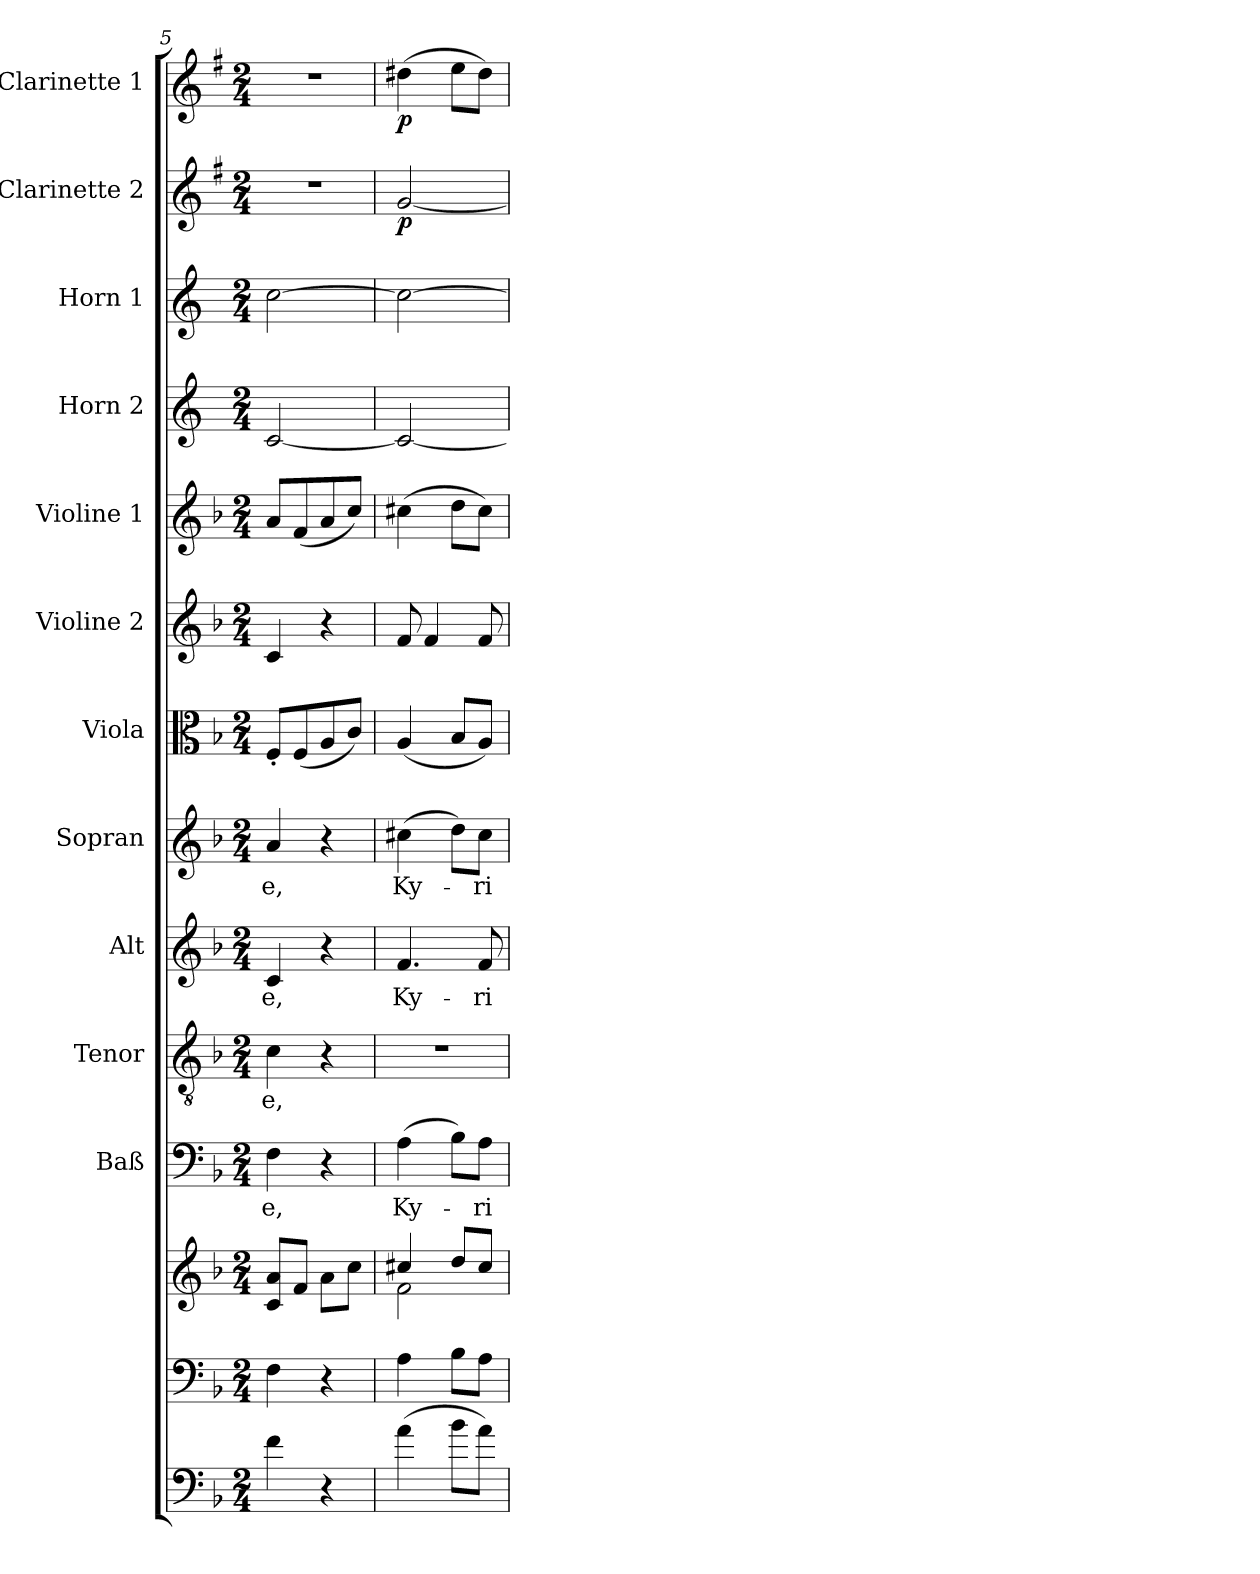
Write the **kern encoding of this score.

**kern	**kern	**kern	**kern	**text	**kern	**text	**kern	**text	**kern	**text	**kern	**kern	**kern	**kern	**kern	**kern	**dynam	**kern	**dynam
*part13	*part12	*part12	*part11	*part11	*part10	*part10	*part9	*part9	*part8	*part8	*part7	*part6	*part5	*part4	*part3	*part2	*part2	*part1	*part1
*staff14	*staff13	*staff12	*staff11	*staff11	*staff10	*staff10	*staff9	*staff9	*staff8	*staff8	*staff7	*staff6	*staff5	*staff4	*staff3	*staff2	*staff2	*staff1	*staff1
*	*	*	*I"Baß	*	*I"Tenor	*	*I"Alt	*	*I"Sopran	*	*I"Viola	*I"Violine 2	*I"Violine 1	*I"Horn 2	*I"Horn 1	*I"Clarinette 2	*	*I"Clarinette 1	*
*	*	*	*I'Baß	*	*I'Ten	*	*I'Alt	*	*I'Sop	*	*I'Vla.	*I'Vln. 2	*I'Vln. 1	*I'Hrn. 2	*I'Hrn. 1	*	*	*	*
*clefF4	*clefF4	*clefG2	*clefF4	*	*clefGv2	*	*clefG2	*	*clefG2	*	*clefC3	*clefG2	*clefG2	*clefG2	*clefG2	*clefG2	*	*clefG2	*
*ITrd7c12	*	*	*	*	*	*	*	*	*	*	*	*	*	*ITrd4c7	*ITrd4c7	*ITrd1c2	*	*ITrd1c2	*
*k[b-]	*k[b-]	*k[b-]	*k[b-]	*	*k[b-]	*	*k[b-]	*	*k[b-]	*	*k[b-]	*k[b-]	*k[b-]	*k[b-]	*k[b-]	*k[b-]	*	*k[b-]	*
*F:	*F:	*F:	*F:	*	*F:	*	*F:	*	*F:	*	*F:	*F:	*F:	*F:	*F:	*F:	*	*F:	*
*M2/4	*M2/4	*M2/4	*M2/4	*	*M2/4	*	*M2/4	*	*M2/4	*	*M2/4	*M2/4	*M2/4	*M2/4	*M2/4	*M2/4	*	*M2/4	*
=5	=5	=5	=5	=5	=5	=5	=5	=5	=5	=5	=5	=5	=5	=5	=5	=5	=5	=5	=5
!	!	!	!	!LO:LY:b	!	!LO:LY:b	!	!LO:LY:b	!	!LO:LY:b	!	!	!	!	!	!	!	!	!
4F\	4F\	8c/ 8a/L	4F\	-e,	4c\	-e,	4c/	-e,	4a/	-e,	8F'</L	4c/	8a/L	[2F/	[2f\	2r	.	2r	.
.	.	8f/J	.	.	.	.	.	.	.	.	(<8F/	.	(<8f/	.	.	.	.	.	.
4r	4r	8a\L	4r	.	4r	.	4r	.	4r	.	8A/	4r	8a/	.	.	.	.	.	.
.	.	8cc\J	.	.	.	.	.	.	.	.	8c/J)	.	8cc/J)	.	.	.	.	.	.
=6	=6	=6	=6	=6	=6	=6	=6	=6	=6	=6	=6	=6	=6	=6	=6	=6	=6	=6	=6
*	*	*^	*	*	*	*	*	*	*	*	*	*	*	*	*	*	*	*	*
!	!	!	!	!	!LO:LY:b	!	!	!	!LO:LY:b	!	!LO:LY:b	!	!	!	!	!	!	!LO:DY:b	!	!LO:DY:b
(>4A\	4A\	4cc#X/	2f\	(>4A\	Ky-	2r	.	4.f/	Ky-	(>4cc#X\	Ky-	(<4A/	8f/	(>4cc#X\	2F/_	2f\_	[2f/	p	(>4cc#X\	p
.	.	.	.	.	.	.	.	.	.	.	.	.	4f/	.	.	.	.	.	.	.
8B-\L	8B-\L	8dd/L	.	8B-\L)	.	.	.	.	.	8dd\L)	.	8B-/L	.	8dd\L	.	.	.	.	8dd\L	.
!	!	!	!	!	!LO:LY:b	!	!	!	!LO:LY:b	!	!LO:LY:b	!	!	!	!	!	!	!	!	!
8A\J)	8A\J	8cc#/J	.	8A\J	-ri-	.	.	8f/	-ri-	8cc#\J	-ri-	8A/J)	8f/	8cc#\J)	.	.	.	.	8cc#\J)	.
*	*	*v	*v	*	*	*	*	*	*	*	*	*	*	*	*	*	*	*	*	*
=	=	=	=	=	=	=	=	=	=	=	=	=	=	=	=	=	=	=	=
*-	*-	*-	*-	*-	*-	*-	*-	*-	*-	*-	*-	*-	*-	*-	*-	*-	*-	*-	*-
